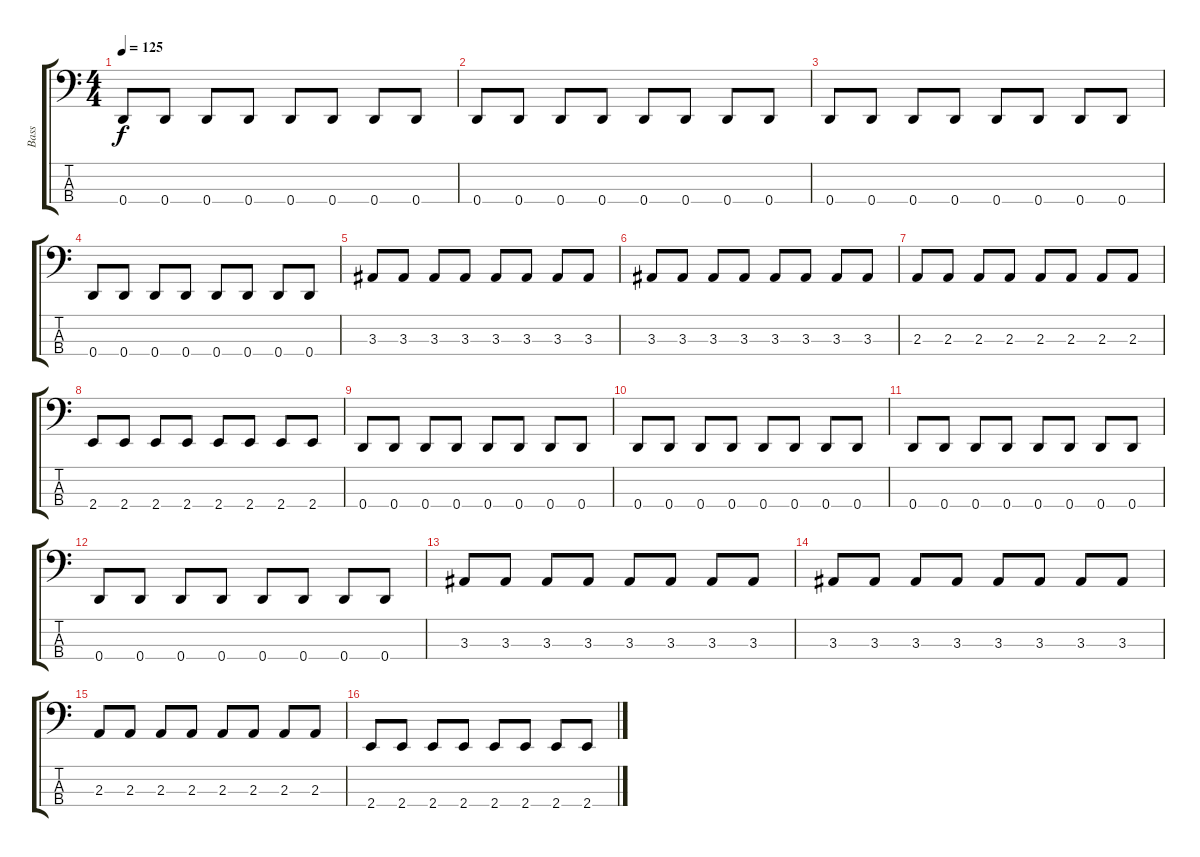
\track ("Bass" "Bass") {instrument electricbassfinger}
\staff {score tabs}
\tuning (F2 C2 G1 D1) {hide}
\ts (4 4)
\tempo 125
\clef f4
\ks c
0.4.8{dy f instrument electricbassfinger} 0.4.8 0.4.8 0.4.8 0.4.8 0.4.8 0.4.8 0.4.8 |
0.4.8 0.4.8 0.4.8 0.4.8 0.4.8 0.4.8 0.4.8 0.4.8 |
0.4.8 0.4.8 0.4.8 0.4.8 0.4.8 0.4.8 0.4.8 0.4.8 |
0.4.8 0.4.8 0.4.8 0.4.8 0.4.8 0.4.8 0.4.8 0.4.8 |
3.3.8 3.3.8 3.3.8 3.3.8 3.3.8 3.3.8 3.3.8 3.3.8 |
3.3.8 3.3.8 3.3.8 3.3.8 3.3.8 3.3.8 3.3.8 3.3.8 |
2.3.8 2.3.8 2.3.8 2.3.8 2.3.8 2.3.8 2.3.8 2.3.8 |
2.4.8 2.4.8 2.4.8 2.4.8 2.4.8 2.4.8 2.4.8 2.4.8 |
0.4.8 0.4.8 0.4.8 0.4.8 0.4.8 0.4.8 0.4.8 0.4.8 |
0.4.8 0.4.8 0.4.8 0.4.8 0.4.8 0.4.8 0.4.8 0.4.8 |
0.4.8 0.4.8 0.4.8 0.4.8 0.4.8 0.4.8 0.4.8 0.4.8 |
0.4.8 0.4.8 0.4.8 0.4.8 0.4.8 0.4.8 0.4.8 0.4.8 |
3.3.8 3.3.8 3.3.8 3.3.8 3.3.8 3.3.8 3.3.8 3.3.8 |
3.3.8 3.3.8 3.3.8 3.3.8 3.3.8 3.3.8 3.3.8 3.3.8 |
2.3.8 2.3.8 2.3.8 2.3.8 2.3.8 2.3.8 2.3.8 2.3.8 |
2.4.8 2.4.8 2.4.8 2.4.8 2.4.8 2.4.8 2.4.8 2.4.8
